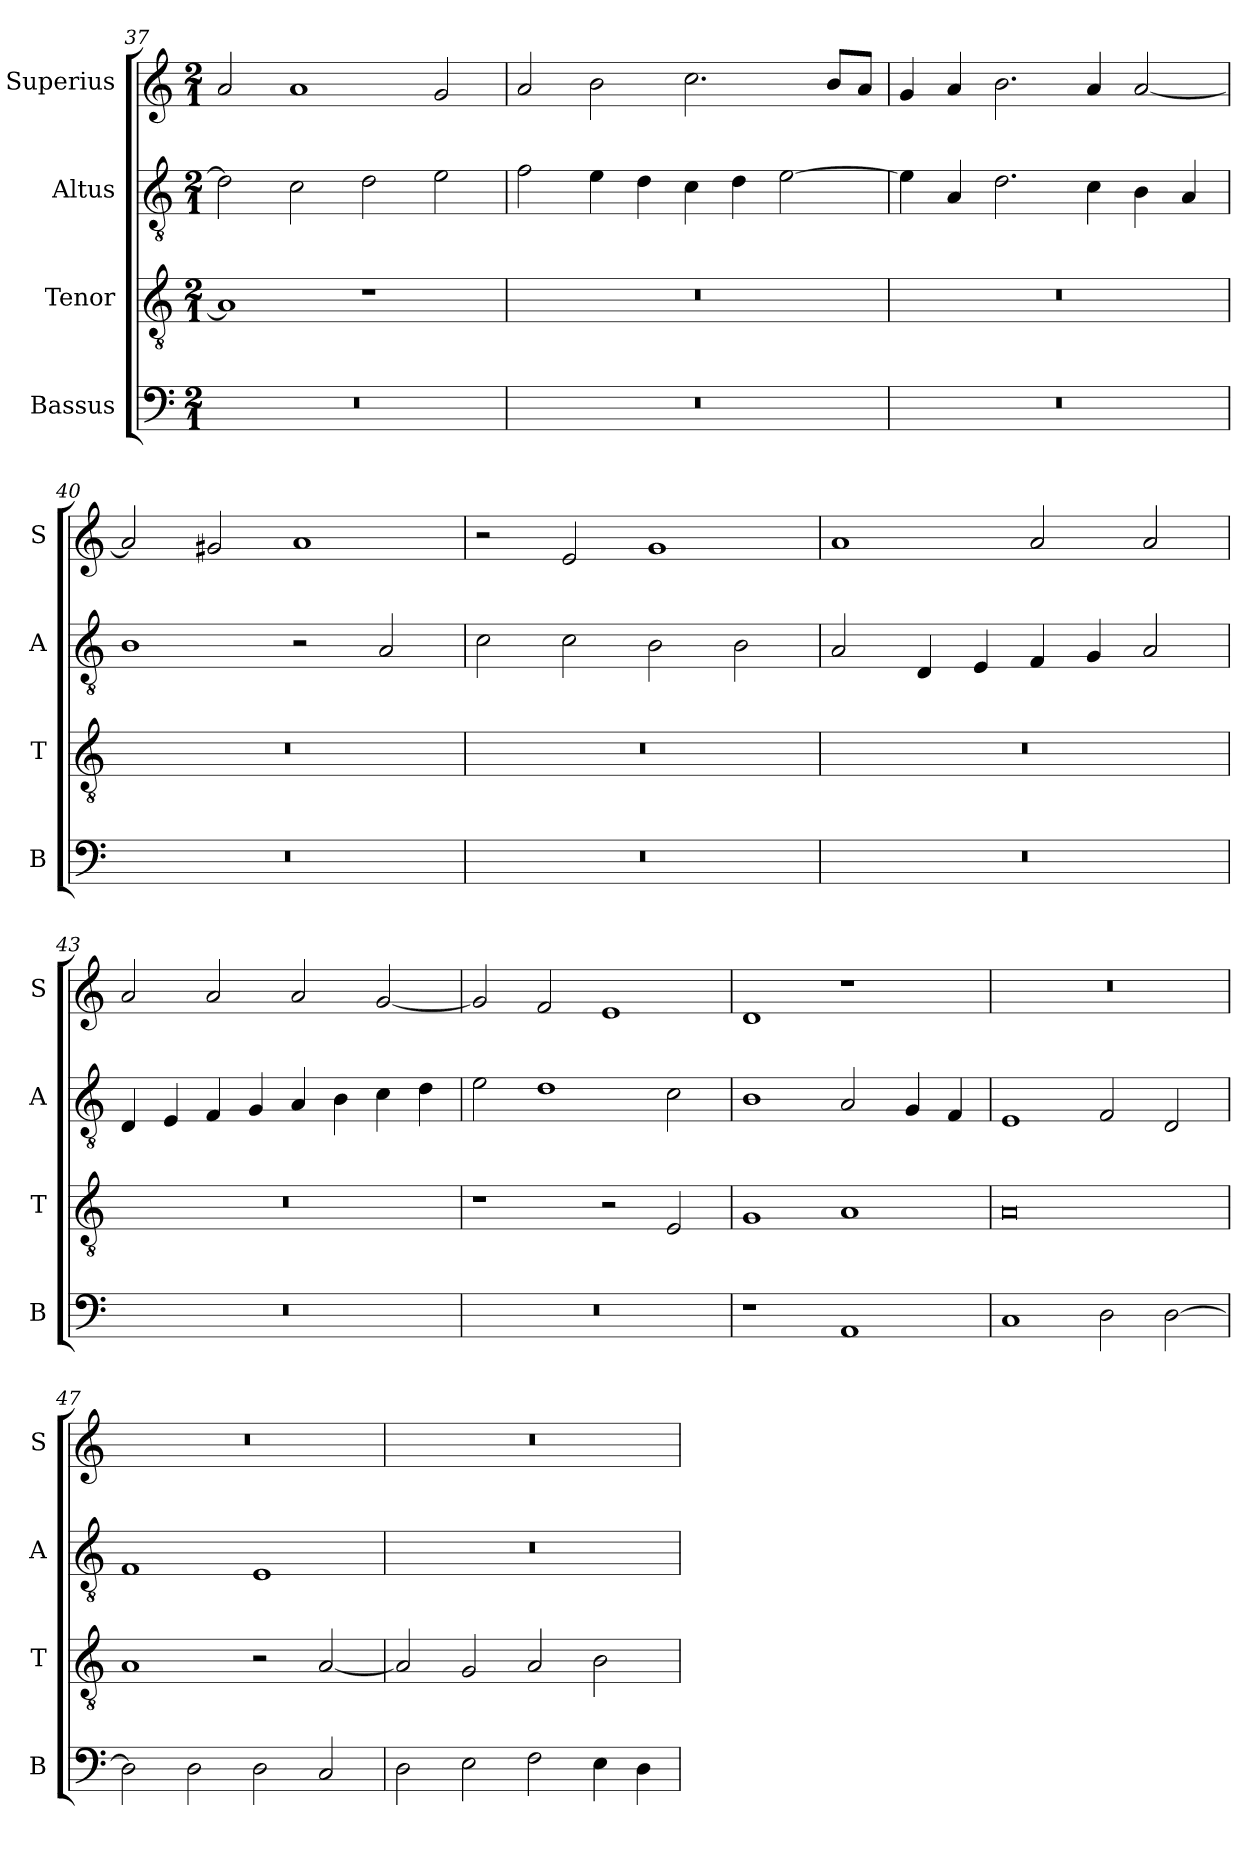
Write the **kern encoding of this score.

**kern	**kern	**kern	**kern
*part4	*part3	*part2	*part1
*staff4	*staff3	*staff2	*staff1
*I"Bassus	*I"Tenor	*I"Altus	*I"Superius
*I'B	*I'T	*I'A	*I'S
*clefF4	*clefGv2	*clefGv2	*clefG2
*k[]	*k[]	*k[]	*k[]
*C:	*C:	*C:	*C:
*M2/1	*M2/1	*M2/1	*M2/1
=37	=37	=37	=37
0r	1A]	2d]	2a
.	.	2c	1a
.	1r	2d	.
.	.	2e	2g
=38	=38	=38	=38
0r	0r	2f	2a
.	.	4e	2b
.	.	4d	.
.	.	4c	2.cc
.	.	4d	.
.	.	[2e	.
.	.	.	8bL
.	.	.	8aJ
=39	=39	=39	=39
0r	0r	4e]	4g
.	.	4A	4a
.	.	2.d	2.b
.	.	4c	4a
.	.	4B	[2a
.	.	4A	.
=40	=40	=40	=40
0r	0r	1B	2a]
.	.	.	2g#X
.	.	2r	1a
.	.	2A	.
=41	=41	=41	=41
0r	0r	2c	2r
.	.	2c	2e
.	.	2B	1g
.	.	2B	.
=42	=42	=42	=42
0r	0r	2A	1a
.	.	4D	.
.	.	4E	.
.	.	4F	2a
.	.	4G	.
.	.	2A	2a
=43	=43	=43	=43
0r	0r	4D	2a
.	.	4E	.
.	.	4F	2a
.	.	4G	.
.	.	4A	2a
.	.	4B	.
.	.	4c	[2g
.	.	4d	.
=44	=44	=44	=44
0r	1r	2e	2g]
.	.	1d	2f
.	2r	.	1e
.	2E	2c	.
=45	=45	=45	=45
1r	1G	1B	1d
1AA	1A	2A	1r
.	.	4G	.
.	.	4F	.
=46	=46	=46	=46
1C	0A	1E	0r
2D	.	2F	.
[2D	.	2D	.
=47	=47	=47	=47
2D]	1A	1F	0r
2D	.	.	.
2D	2r	1E	.
2C	[2A	.	.
=48	=48	=48	=48
2D	2A]	0r	0r
2E	2G	.	.
2F	2A	.	.
4E	2B	.	.
4D	.	.	.
=	=	=	=
*-	*-	*-	*-
